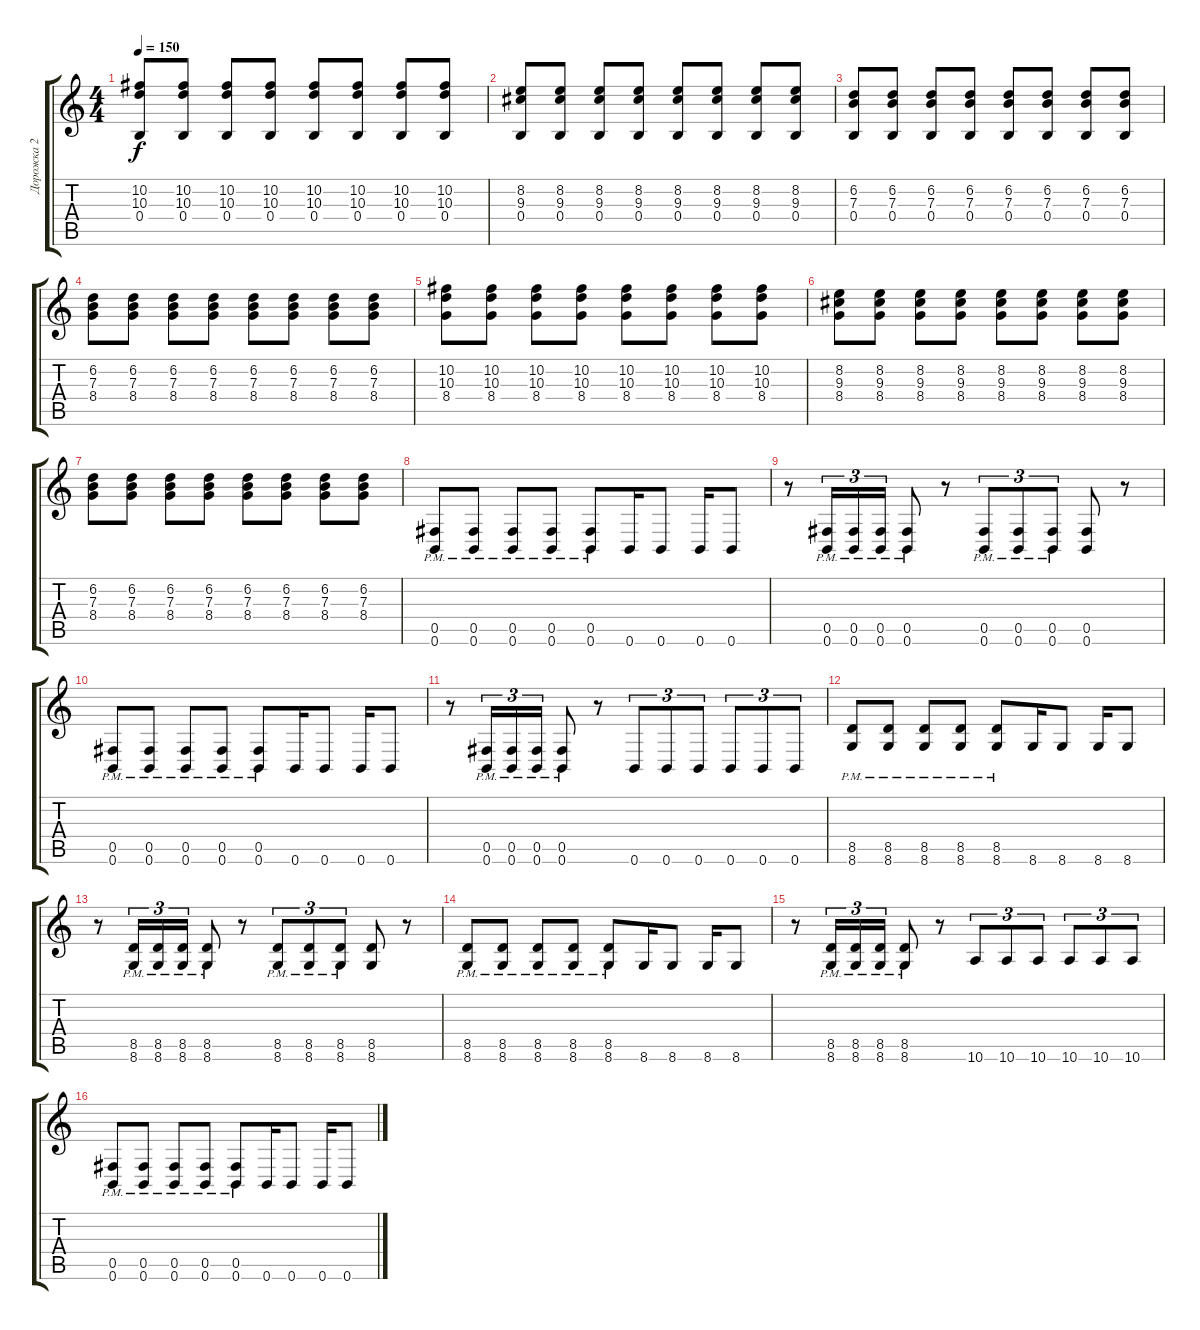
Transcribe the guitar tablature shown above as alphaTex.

\track ("Дорожка 2" "Дорожка 2") {instrument electricguitarjazz}
\staff {score tabs}
\tuning (Db4 Ab3 E3 B2 Gb2 B1) {hide}
\ts (4 4)
\tempo 150
\clef g2
\ks c
(10.2 10.3 0.4).8{dy f} (10.2 10.3 0.4).8 (10.2 10.3 0.4).8 (10.2 10.3 0.4).8 (10.2 10.3 0.4).8 (10.2 10.3 0.4).8 (10.2 10.3 0.4).8 (10.2 10.3 0.4).8 |
(8.2 9.3 0.4).8 (8.2 9.3 0.4).8 (8.2 9.3 0.4).8 (8.2 9.3 0.4).8 (8.2 9.3 0.4).8 (8.2 9.3 0.4).8 (8.2 9.3 0.4).8 (8.2 9.3 0.4).8 |
(6.2 7.3 0.4).8 (6.2 7.3 0.4).8 (6.2 7.3 0.4).8 (6.2 7.3 0.4).8 (6.2 7.3 0.4).8 (6.2 7.3 0.4).8 (6.2 7.3 0.4).8 (6.2 7.3 0.4).8 |
(6.2 7.3 8.4).8 (6.2 7.3 8.4).8 (6.2 7.3 8.4).8 (6.2 7.3 8.4).8 (6.2 7.3 8.4).8 (6.2 7.3 8.4).8 (6.2 7.3 8.4).8 (6.2 7.3 8.4).8 |
(10.2 10.3 8.4).8 (10.2 10.3 8.4).8 (10.2 10.3 8.4).8 (10.2 10.3 8.4).8 (10.2 10.3 8.4).8 (10.2 10.3 8.4).8 (10.2 10.3 8.4).8 (10.2 10.3 8.4).8 |
(8.2 9.3 8.4).8 (8.2 9.3 8.4).8 (8.2 9.3 8.4).8 (8.2 9.3 8.4).8 (8.2 9.3 8.4).8 (8.2 9.3 8.4).8 (8.2 9.3 8.4).8 (8.2 9.3 8.4).8 |
(6.2 7.3 8.4).8 (6.2 7.3 8.4).8 (6.2 7.3 8.4).8 (6.2 7.3 8.4).8 (6.2 7.3 8.4).8 (6.2 7.3 8.4).8 (6.2 7.3 8.4).8 (6.2 7.3 8.4).8 |
(0.5{pm} 0.6{pm}).8 (0.5{pm} 0.6{pm}).8 (0.5{pm} 0.6{pm}).8 (0.5{pm} 0.6{pm}).8 (0.5{pm} 0.6{pm}).8 0.6.16 0.6.8 0.6.16 0.6.8 |
r.8 (0.5{pm} 0.6{pm}).16{tu (3 2)} (0.5{pm} 0.6{pm}).16{tu (3 2)} (0.5{pm} 0.6{pm}).16{tu (3 2)} (0.5{pm} 0.6{pm}).8 r.8 (0.5{pm} 0.6{pm}).8{tu (3 2)} (0.5{pm} 0.6{pm}).8{tu (3 2)} (0.5{pm} 0.6{pm}).8{tu (3 2)} (0.5 0.6).8 r.8 |
(0.5{pm} 0.6{pm}).8 (0.5{pm} 0.6{pm}).8 (0.5{pm} 0.6{pm}).8 (0.5{pm} 0.6{pm}).8 (0.5{pm} 0.6{pm}).8 0.6.16 0.6.8 0.6.16 0.6.8 |
r.8 (0.5{pm} 0.6{pm}).16{tu (3 2)} (0.5{pm} 0.6{pm}).16{tu (3 2)} (0.5{pm} 0.6{pm}).16{tu (3 2)} (0.5{pm} 0.6{pm}).8 r.8 0.6.8{tu (3 2)} 0.6.8{tu (3 2)} 0.6.8{tu (3 2)} 0.6.8{tu (3 2)} 0.6.8{tu (3 2)} 0.6.8{tu (3 2)} |
(8.5{pm} 8.6{pm}).8 (8.5{pm} 8.6{pm}).8 (8.5{pm} 8.6{pm}).8 (8.5{pm} 8.6{pm}).8 (8.5{pm} 8.6{pm}).8 8.6.16 8.6.8 8.6.16 8.6.8 |
r.8 (8.5{pm} 8.6{pm}).16{tu (3 2)} (8.5{pm} 8.6{pm}).16{tu (3 2)} (8.5{pm} 8.6{pm}).16{tu (3 2)} (8.5{pm} 8.6{pm}).8 r.8 (8.5{pm} 8.6{pm}).8{tu (3 2)} (8.5{pm} 8.6{pm}).8{tu (3 2)} (8.5{pm} 8.6{pm}).8{tu (3 2)} (8.5 8.6).8 r.8 |
(8.5{pm} 8.6{pm}).8 (8.5{pm} 8.6{pm}).8 (8.5{pm} 8.6{pm}).8 (8.5{pm} 8.6{pm}).8 (8.5{pm} 8.6{pm}).8 8.6.16 8.6.8 8.6.16 8.6.8 |
r.8 (8.5{pm} 8.6{pm}).16{tu (3 2)} (8.5{pm} 8.6{pm}).16{tu (3 2)} (8.5{pm} 8.6{pm}).16{tu (3 2)} (8.5{pm} 8.6{pm}).8 r.8 10.6.8{tu (3 2)} 10.6.8{tu (3 2)} 10.6.8{tu (3 2)} 10.6.8{tu (3 2)} 10.6.8{tu (3 2)} 10.6.8{tu (3 2)} |
(0.5{pm} 0.6{pm}).8 (0.5{pm} 0.6{pm}).8 (0.5{pm} 0.6{pm}).8 (0.5{pm} 0.6{pm}).8 (0.5{pm} 0.6{pm}).8 0.6.16 0.6.8 0.6.16 0.6.8
